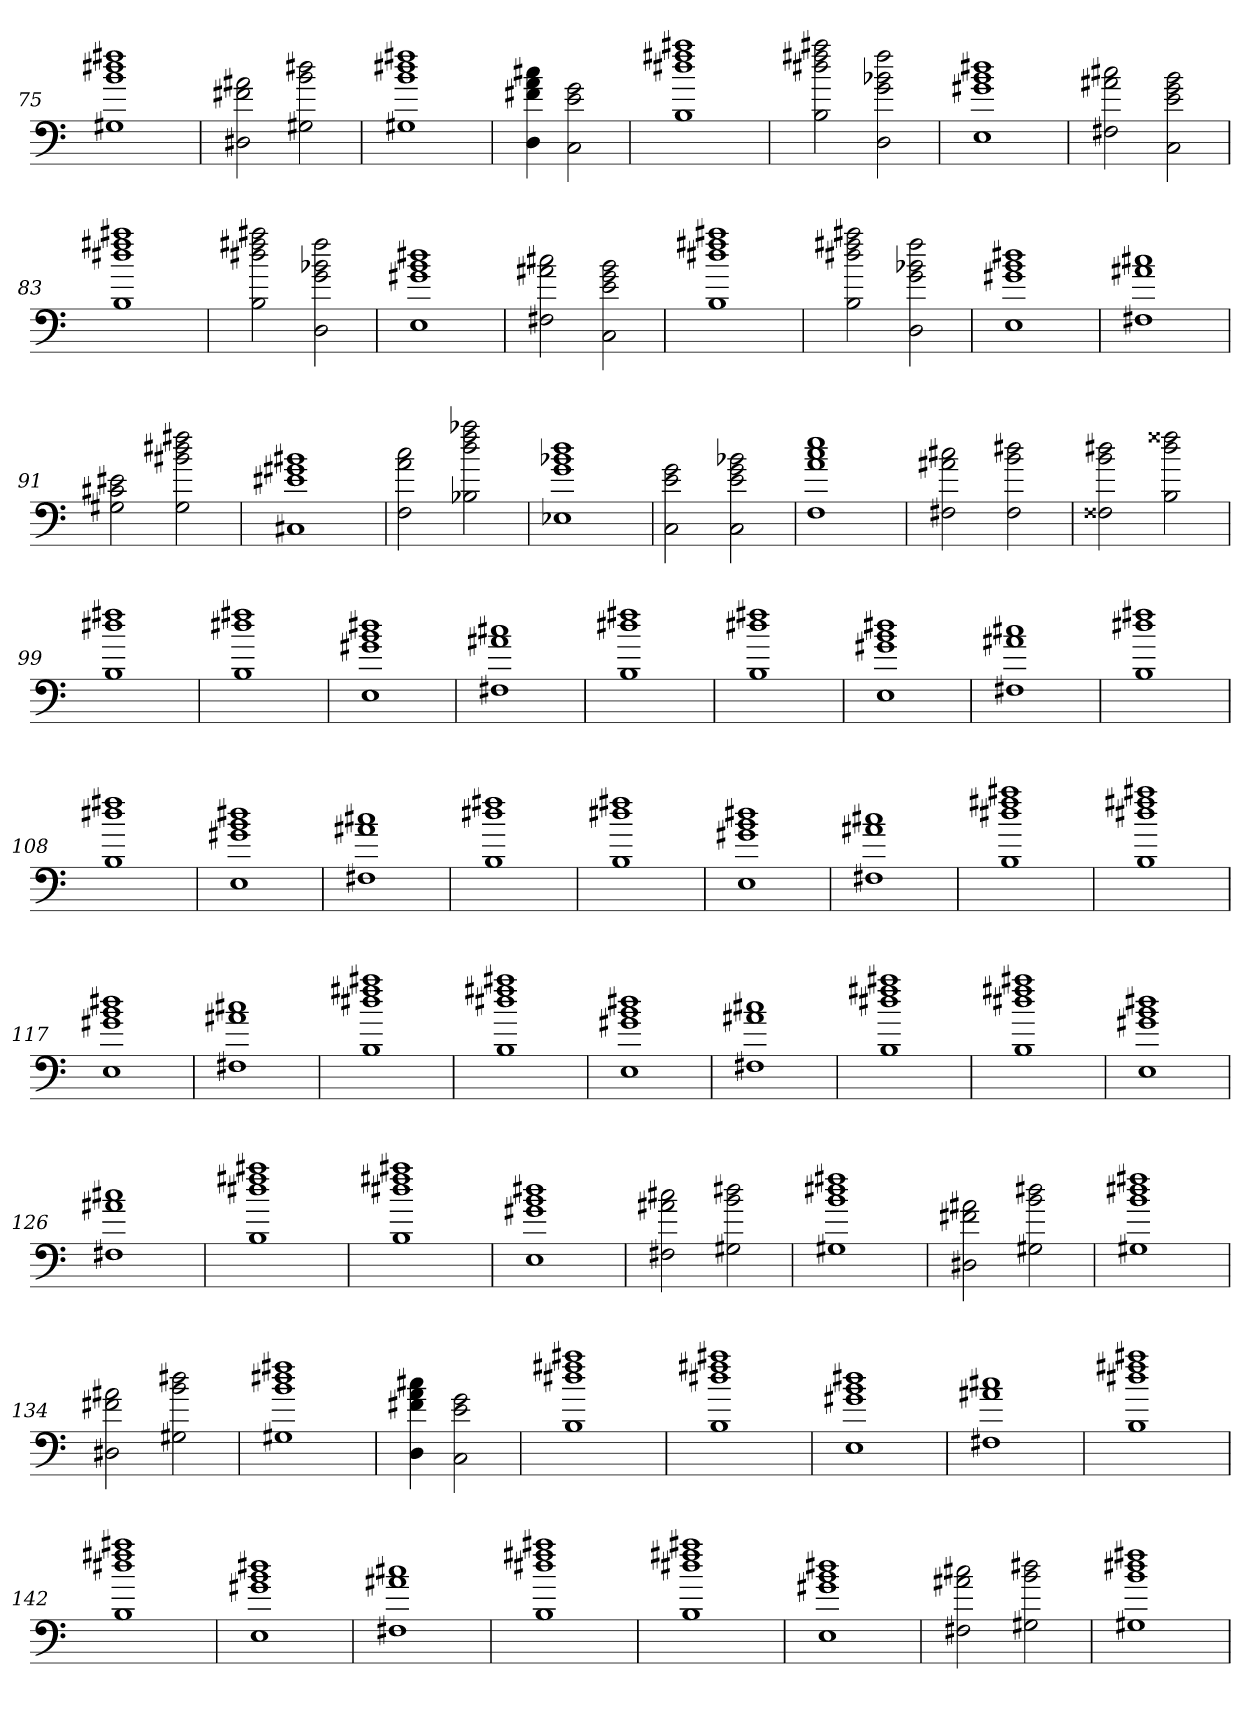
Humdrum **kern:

**kern
*part1
*staff1
=75
1G#X 1b 1dd#X 1ff#X
=76
2D#X 2f#X 2a#X
2G#X 2b 2dd#X
=77
1G#X 1b 1dd#X 1ff#X
=78
4D 4f#X 4a 4cc#X
2C 2e 2g
=79
1B 1dd#X 1ff#X 1aa#X
=80
2B 2dd#X 2ff#X 2aa#X
2D 2g 2b-X 2ff#
=81
1E 1g#X 1b 1dd#X
=82
2F#X 2a#X 2cc#X
2C 2e 2g 2b
=83
1B 1dd#X 1ff#X 1aa#X
=84
2B 2dd#X 2ff#X 2aa#X
2D 2g 2b-X 2ff#
=85
1E 1g#X 1b 1dd#X
=86
2F#X 2a#X 2cc#X
2C 2e 2g 2b
=87
1B 1dd#X 1ff#X 1aa#X
=88
2B 2dd#X 2ff#X 2aa#X
2D 2g 2b-X 2ff#
=89
1E 1g#X 1b 1dd#X
=90
1F#X 1a#X 1cc#X
=91
2G#X 2c#X 2e#X
2G# 2b#X 2dd#X 2ff#X
=92
1C#X 1e#X 1g#X 1b#X
=93
2F 2a 2cc
2B-X 2dd 2ff 2aa-X
=94
1E-X 1g 1b-X 1dd
=95
2C 2e 2g
2C 2e 2g 2b-X
=96
1F 1a 1cc 1ee
=97
2F#X 2a#X 2cc#X
2F# 2b 2dd#X
=98
2F##X 2b 2dd#X
2B 2dd# 2ff##X
=99
1B 1dd#X 1ff#X
=100
1B 1dd#X 1ff#X
=101
1E 1g#X 1b 1dd#X
=102
1F#X 1a#X 1cc#X
=103
1B 1dd#X 1ff#X
=104
1B 1dd#X 1ff#X
=105
1E 1g#X 1b 1dd#X
=106
1F#X 1a#X 1cc#X
=107
1B 1dd#X 1ff#X
=108
1B 1dd#X 1ff#X
=109
1E 1g#X 1b 1dd#X
=110
1F#X 1a#X 1cc#X
=111
1B 1dd#X 1ff#X
=112
1B 1dd#X 1ff#X
=113
1E 1g#X 1b 1dd#X
=114
1F#X 1a#X 1cc#X
=115
1B 1dd#X 1ff#X 1aa#X
=116
1B 1dd#X 1ff#X 1aa#X
=117
1E 1g#X 1b 1dd#X
=118
1F#X 1a#X 1cc#X
=119
1B 1dd#X 1ff#X 1aa#X
=120
1B 1dd#X 1ff#X 1aa#X
=121
1E 1g#X 1b 1dd#X
=122
1F#X 1a#X 1cc#X
=123
1B 1dd#X 1ff#X 1aa#X
=124
1B 1dd#X 1ff#X 1aa#X
=125
1E 1g#X 1b 1dd#X
=126
1F#X 1a#X 1cc#X
=127
1B 1dd#X 1ff#X 1aa#X
=128
1B 1dd#X 1ff#X 1aa#X
=129
1E 1g#X 1b 1dd#X
=130
2F#X 2a#X 2cc#X
2G#X 2b 2dd#X
=131
1G#X 1b 1dd#X 1ff#X
=132
2D#X 2f#X 2a#X
2G#X 2b 2dd#X
=133
1G#X 1b 1dd#X 1ff#X
=134
2D#X 2f#X 2a#X
2G#X 2b 2dd#X
=135
1G#X 1b 1dd#X 1ff#X
=136
4D 4f#X 4a 4cc#X
2C 2e 2g
=137
1B 1dd#X 1ff#X 1aa#X
=138
1B 1dd#X 1ff#X 1aa#X
=139
1E 1g#X 1b 1dd#X
=140
1F#X 1a#X 1cc#X
=141
1B 1dd#X 1ff#X 1aa#X
=142
1B 1dd#X 1ff#X 1aa#X
=143
1E 1g#X 1b 1dd#X
=144
1F#X 1a#X 1cc#X
=145
1B 1dd#X 1ff#X 1aa#X
=146
1B 1dd#X 1ff#X 1aa#X
=147
1E 1g#X 1b 1dd#X
=148
2F#X 2a#X 2cc#X
2G#X 2b 2dd#X
=149
1G#X 1b 1dd#X 1ff#X
=
*-
